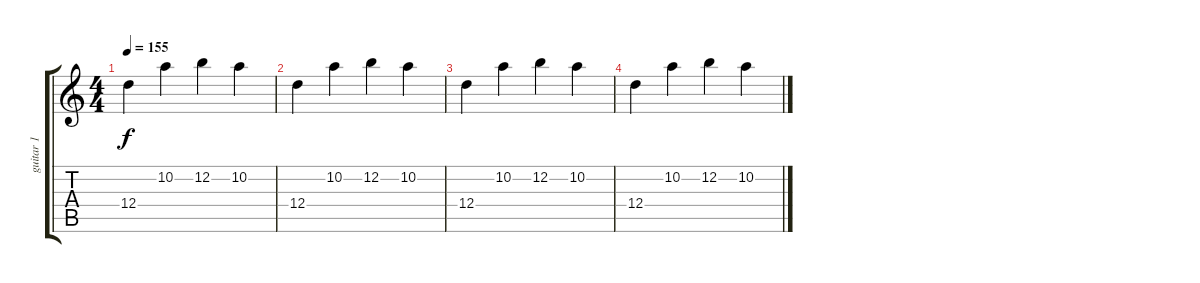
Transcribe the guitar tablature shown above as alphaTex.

\track ("guitar 1" "guitar 1") {instrument electricguitarjazz}
\staff {score tabs}
\tuning (E4 B3 G3 D3 A2 E2) {hide}
\ts (4 4)
\tempo 155
\clef g2
\ks c
12.4.4{dy f} 10.2.4 12.2.4 10.2.4 |
12.4.4 10.2.4 12.2.4 10.2.4 |
12.4.4 10.2.4 12.2.4 10.2.4 |
12.4.4 10.2.4 12.2.4 10.2.4
